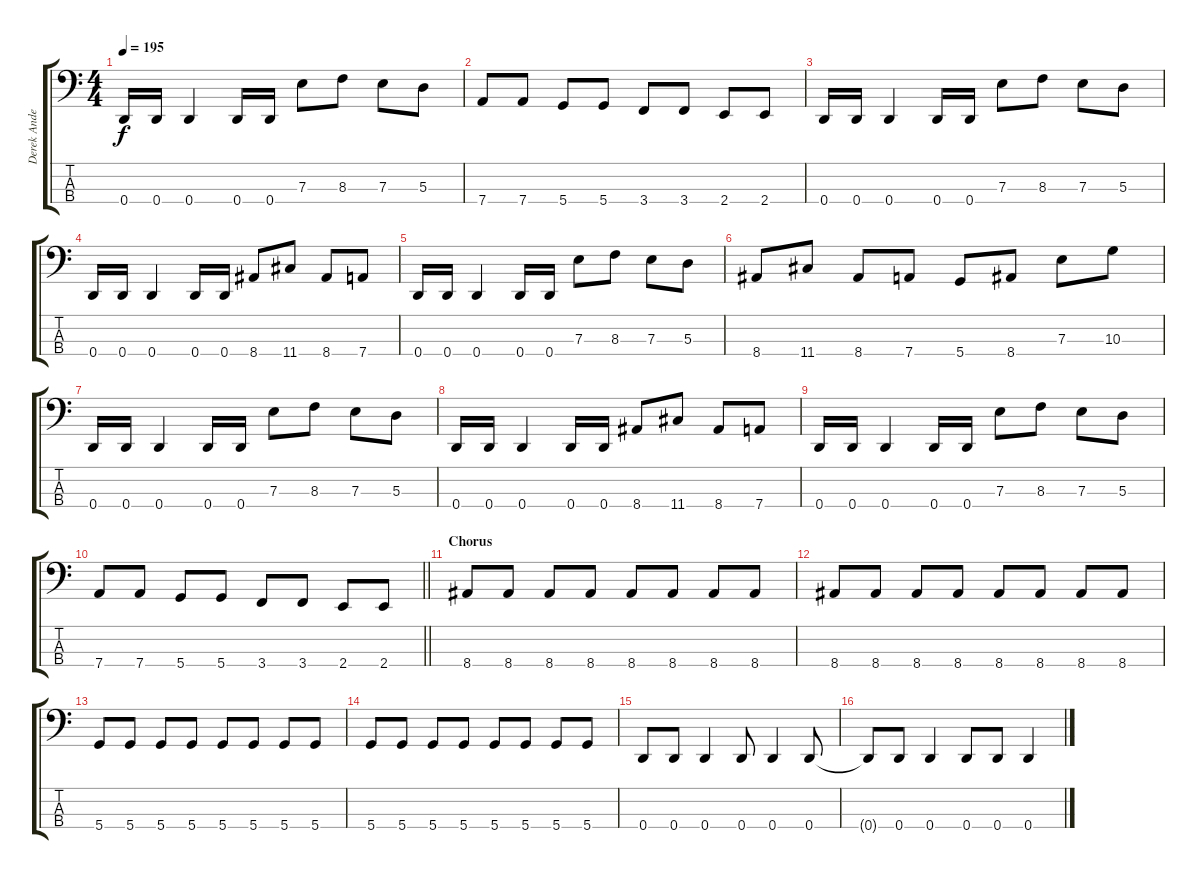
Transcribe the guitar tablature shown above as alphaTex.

\track ("Derek Anderson" "Derek Ande") {instrument electricbassfinger}
\staff {score tabs}
\tuning (G2 D2 A1 D1) {hide}
\ts (4 4)
\tempo 195
\clef f4
\ks c
0.4.16{dy f} 0.4.16 0.4.4 0.4.16 0.4.16 7.3.8 8.3.8 7.3.8 5.3.8 |
7.4.8 7.4.8 5.4.8 5.4.8 3.4.8 3.4.8 2.4.8 2.4.8 |
0.4.16 0.4.16 0.4.4 0.4.16 0.4.16 7.3.8 8.3.8 7.3.8 5.3.8 |
0.4.16{volume 8 instrument electricbassfinger} 0.4.16 0.4.4 0.4.16 0.4.16 8.4.8 11.4.8 8.4.8 7.4.8 |
0.4.16 0.4.16 0.4.4 0.4.16 0.4.16 7.3.8 8.3.8 7.3.8 5.3.8 |
8.4.8 11.4.8 8.4.8 7.4.8 5.4.8 8.4.8 7.3.8 10.3.8 |
0.4.16 0.4.16 0.4.4 0.4.16 0.4.16 7.3.8 8.3.8 7.3.8 5.3.8 |
0.4.16 0.4.16 0.4.4 0.4.16 0.4.16 8.4.8 11.4.8 8.4.8 7.4.8 |
0.4.16 0.4.16 0.4.4 0.4.16 0.4.16 7.3.8 8.3.8 7.3.8 5.3.8 |
\barLineRight lightlight
7.4.8 7.4.8 5.4.8 5.4.8 3.4.8 3.4.8 2.4.8 2.4.8 |
\section ("" "Chorus")
8.4.8 8.4.8 8.4.8 8.4.8 8.4.8 8.4.8 8.4.8 8.4.8 |
8.4.8 8.4.8 8.4.8 8.4.8 8.4.8 8.4.8 8.4.8 8.4.8 |
5.4.8 5.4.8 5.4.8 5.4.8 5.4.8 5.4.8 5.4.8 5.4.8 |
5.4.8 5.4.8 5.4.8 5.4.8 5.4.8 5.4.8 5.4.8 5.4.8 |
0.4.8 0.4.8 0.4.4 0.4.8 0.4.4 0.4.8 |
0.4{t}.8 0.4.8 0.4.4 0.4.8 0.4.8 0.4.4
